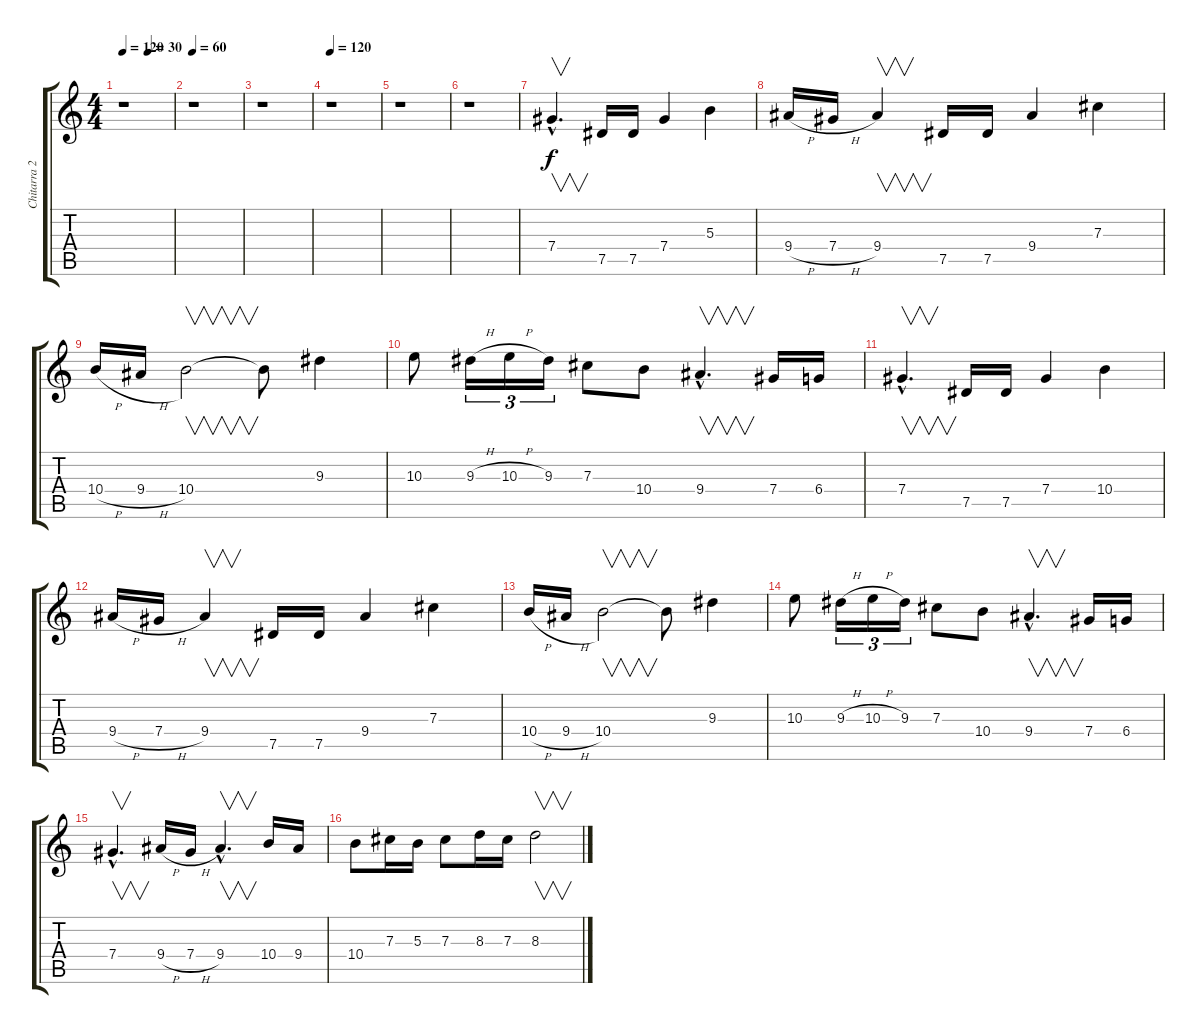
\track ("Chitarra 2" "Chitarra 2") {instrument distortionguitar}
\staff {score tabs}
\tuning (Eb4 Bb3 Gb3 Db3 Ab2 Eb2) {hide}
\ts (4 4)
\tempo 120
\tempo (30 0.5)
\tempo 120
\clef g2
\ks c
r.1{dy f instrument distortionguitar} |
\tempo 60
r.1 |
r.1 |
\tempo 120
r.1 |
r.1 |
r.1 |
7.4{hac}.4{v d} 7.5.16 7.5.16 7.4.4 5.3.4 |
9.4{h}.16 7.4{h}.16 9.4.4{v} 7.5.16 7.5.16 9.4.4 7.3.4 |
10.4{h}.16 9.4{h}.16 10.4.2{v} 10.4{t}.8 9.3.4 |
10.3.8 9.3{h}.16{tu (3 2)} 10.3{h}.16{tu (3 2)} 9.3.16{tu (3 2)} 7.3.8 10.4.8 9.4{hac}.4{v d} 7.4.16 6.4.16 |
7.4{hac}.4{v d} 7.5.16 7.5.16 7.4.4 10.4.4 |
9.4{h}.16 7.4{h}.16 9.4.4{v} 7.5.16 7.5.16 9.4.4 7.3.4 |
10.4{h}.16 9.4{h}.16 10.4.2{v} 10.4{t}.8 9.3.4 |
10.3.8 9.3{h}.16{tu (3 2)} 10.3{h}.16{tu (3 2)} 9.3.16{tu (3 2)} 7.3.8 10.4.8 9.4{hac}.4{v d} 7.4.16 6.4.16 |
7.4{hac}.4{v d} 9.4{h}.16 7.4{h}.16 9.4{hac}.4{v d} 10.4.16 9.4.16 |
10.4.8 7.3.16 5.3.16 7.3.8 8.3.16 7.3.16 8.3.2{v}
